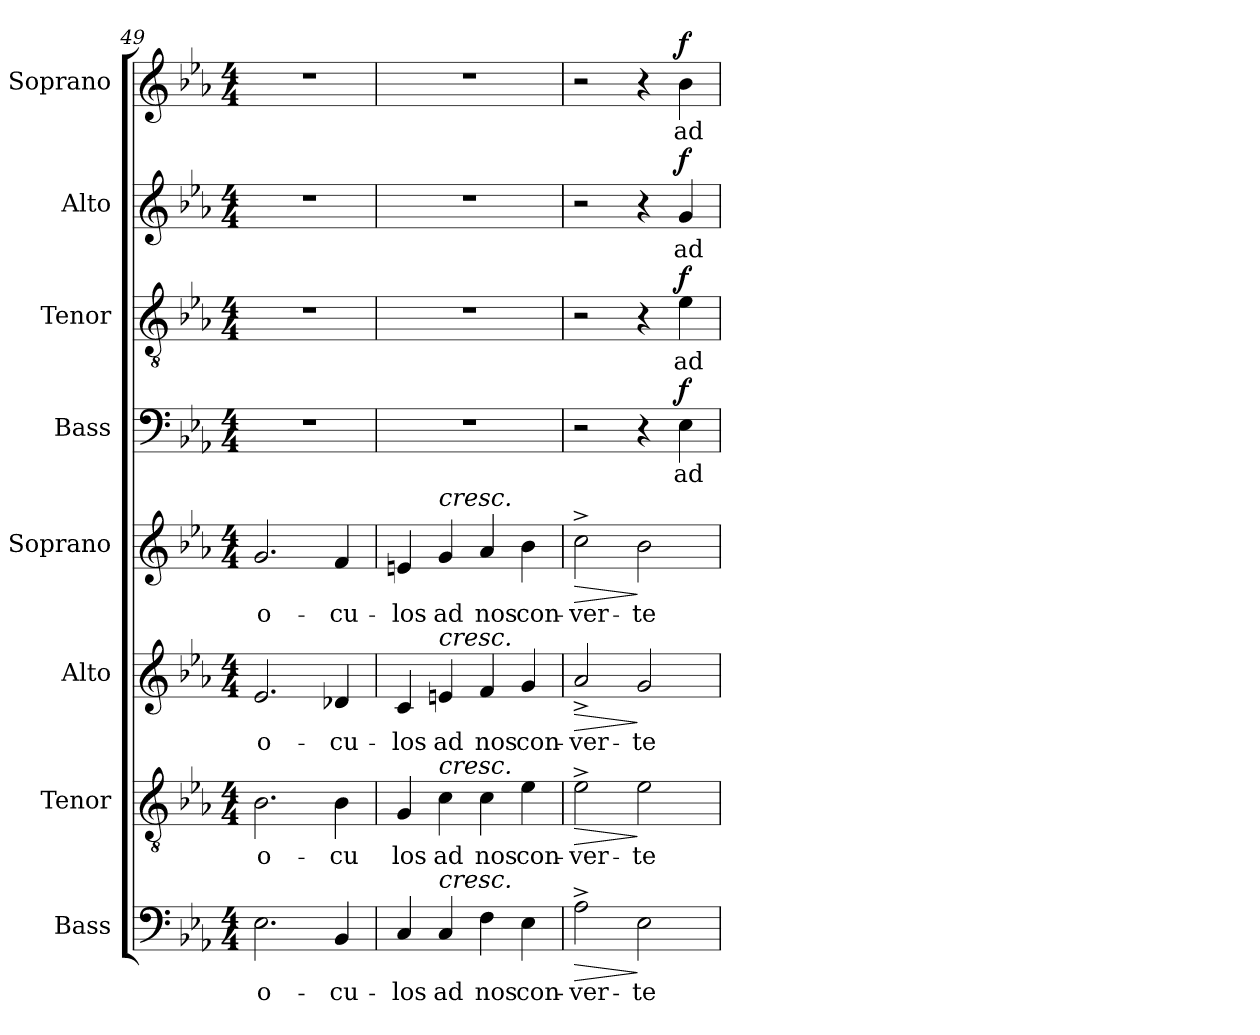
**kern	**text	**dynam	**kern	**text	**dynam	**kern	**text	**dynam	**kern	**text	**dynam	**kern	**text	**dynam	**kern	**text	**dynam	**kern	**text	**dynam	**kern	**text	**dynam
*part8	*part8	*part8	*part7	*part7	*part7	*part6	*part6	*part6	*part5	*part5	*part5	*part4	*part4	*part4	*part3	*part3	*part3	*part2	*part2	*part2	*part1	*part1	*part1
*staff8	*staff8	*staff8	*staff7	*staff7	*staff7	*staff6	*staff6	*staff6	*staff5	*staff5	*staff5	*staff4	*staff4	*staff4	*staff3	*staff3	*staff3	*staff2	*staff2	*staff2	*staff1	*staff1	*staff1
*I"Bass	*	*	*I"Tenor	*	*	*I"Alto	*	*	*I"Soprano	*	*	*I"Bass	*	*	*I"Tenor	*	*	*I"Alto	*	*	*I"Soprano	*	*
*I'B.	*	*	*I'T.	*	*	*I'A.	*	*	*I'S.	*	*	*I'B.	*	*	*I'T.	*	*	*I'A.	*	*	*I'S.	*	*
*clefF4	*	*	*clefGv2	*	*	*clefG2	*	*	*clefG2	*	*	*clefF4	*	*	*clefGv2	*	*	*clefG2	*	*	*clefG2	*	*
*	*	*	*ITrd7c12	*	*	*	*	*	*	*	*	*	*	*	*ITrd7c12	*	*	*	*	*	*	*	*
*k[b-e-a-]	*	*	*k[b-e-a-]	*	*	*k[b-e-a-]	*	*	*k[b-e-a-]	*	*	*k[b-e-a-]	*	*	*k[b-e-a-]	*	*	*k[b-e-a-]	*	*	*k[b-e-a-]	*	*
*E-:	*	*	*E-:	*	*	*E-:	*	*	*E-:	*	*	*E-:	*	*	*E-:	*	*	*E-:	*	*	*E-:	*	*
*M4/4	*	*	*M4/4	*	*	*M4/4	*	*	*M4/4	*	*	*M4/4	*	*	*M4/4	*	*	*M4/4	*	*	*M4/4	*	*
=49	=49	=49	=49	=49	=49	=49	=49	=49	=49	=49	=49	=49	=49	=49	=49	=49	=49	=49	=49	=49	=49	=49	=49
!	!LO:LY:b:color=#000000	!	!	!	!	!	!	!	!	!	!	!	!	!	!	!	!	!	!	!	!	!	!
!	!	!	!	!LO:LY:b:color=#000000	!	!	!	!	!	!	!	!	!	!	!	!	!	!	!	!	!	!	!
!	!	!	!	!	!	!	!LO:LY:b:color=#000000	!	!	!	!	!	!	!	!	!	!	!	!	!	!	!	!
!	!	!	!	!	!	!	!	!	!	!LO:LY:b:color=#000000	!	!	!	!	!	!	!	!	!	!	!	!	!
2.E-i\	o-	.	2.BB-i\	o-	.	2.e-i/	o-	.	2.gi/	o-	.	1r	.	.	1r	.	.	1r	.	.	1r	.	.
!	!LO:LY:b:color=#000000	!	!	!	!	!	!	!	!	!	!	!	!	!	!	!	!	!	!	!	!	!	!
!	!	!	!	!LO:LY:b:color=#000000	!	!	!	!	!	!	!	!	!	!	!	!	!	!	!	!	!	!	!
!	!	!	!	!	!	!	!LO:LY:b:color=#000000	!	!	!	!	!	!	!	!	!	!	!	!	!	!	!	!
!	!	!	!	!	!	!	!	!	!	!LO:LY:b:color=#000000	!	!	!	!	!	!	!	!	!	!	!	!	!
4BB-i/	-cu-	.	4BB-i\	-cu	.	4d-Xi/	-cu-	.	4fi/	-cu-	.	.	.	.	.	.	.	.	.	.	.	.	.
=50	=50	=50	=50	=50	=50	=50	=50	=50	=50	=50	=50	=50	=50	=50	=50	=50	=50	=50	=50	=50	=50	=50	=50
!	!LO:LY:b:color=#000000	!	!	!	!	!	!	!	!	!	!	!	!	!	!	!	!	!	!	!	!	!	!
!	!	!	!	!LO:LY:b:color=#000000	!	!	!	!	!	!	!	!	!	!	!	!	!	!	!	!	!	!	!
!	!	!	!	!	!	!	!LO:LY:b:color=#000000	!	!	!	!	!	!	!	!	!	!	!	!	!	!	!	!
!	!	!	!	!	!	!	!	!	!	!LO:LY:b:color=#000000	!	!	!	!	!	!	!	!	!	!	!	!	!
4Ci/	-los	.	4GGi/	los	.	4ci/	-los	.	4eni/	-los	.	1r	.	.	1r	.	.	1r	.	.	1r	.	.
!	!LO:LY:b:color=#000000	!	!	!	!	!	!	!	!	!	!	!	!	!	!	!	!	!	!	!	!	!	!
!	!	!	!	!LO:LY:b:color=#000000	!	!	!	!	!	!	!	!	!	!	!	!	!	!	!	!	!	!	!
!	!	!	!	!	!	!	!LO:LY:b:color=#000000	!	!	!	!	!	!	!	!	!	!	!	!	!	!	!	!
!	!	!	!	!	!	!	!	!	!LO:TX:a:i:t=cresc.	!	!	!	!	!	!	!	!	!	!	!	!	!	!
!	!	!	!	!	!	!LO:TX:a:i:t=cresc.	!	!	!	!	!	!	!	!	!	!	!	!	!	!	!	!	!
!	!	!	!LO:TX:a:i:t=cresc.	!	!	!	!	!	!	!	!	!	!	!	!	!	!	!	!	!	!	!	!
!LO:TX:a:i:t=cresc.	!	!	!	!	!	!	!	!	!	!	!	!	!	!	!	!	!	!	!	!	!	!	!
!	!	!	!	!	!	!	!	!	!	!LO:LY:b:color=#000000	!	!	!	!	!	!	!	!	!	!	!	!	!
4Ci/	ad	.	4Ci\	ad	.	4eni/	ad	.	4gi/	ad	.	.	.	.	.	.	.	.	.	.	.	.	.
!	!LO:LY:b:color=#000000	!	!	!	!	!	!	!	!	!	!	!	!	!	!	!	!	!	!	!	!	!	!
!	!	!	!	!LO:LY:b:color=#000000	!	!	!	!	!	!	!	!	!	!	!	!	!	!	!	!	!	!	!
!	!	!	!	!	!	!	!LO:LY:b:color=#000000	!	!	!	!	!	!	!	!	!	!	!	!	!	!	!	!
!	!	!	!	!	!	!	!	!	!	!LO:LY:b:color=#000000	!	!	!	!	!	!	!	!	!	!	!	!	!
4Fi\	nos	.	4Ci\	nos	.	4fi/	nos	.	4a-i/	nos	.	.	.	.	.	.	.	.	.	.	.	.	.
!	!LO:LY:b:color=#000000	!	!	!	!	!	!	!	!	!	!	!	!	!	!	!	!	!	!	!	!	!	!
!	!	!	!	!LO:LY:b:color=#000000	!	!	!	!	!	!	!	!	!	!	!	!	!	!	!	!	!	!	!
!	!	!	!	!	!	!	!LO:LY:b:color=#000000	!	!	!	!	!	!	!	!	!	!	!	!	!	!	!	!
!	!	!	!	!	!	!	!	!	!	!LO:LY:b:color=#000000	!	!	!	!	!	!	!	!	!	!	!	!	!
4E-i\	con-	.	4E-i\	con-	.	4gi/	con-	.	4b-i\	con-	.	.	.	.	.	.	.	.	.	.	.	.	.
=51	=51	=51	=51	=51	=51	=51	=51	=51	=51	=51	=51	=51	=51	=51	=51	=51	=51	=51	=51	=51	=51	=51	=51
!	!LO:LY:b:color=#000000	!LO:HP:b	!	!	!	!	!	!	!	!	!	!	!	!	!	!	!	!	!	!	!	!	!
!	!	!	!	!LO:LY:b:color=#000000	!LO:HP:b	!	!	!	!	!	!	!	!	!	!	!	!	!	!	!	!	!	!
!	!	!	!	!	!	!	!LO:LY:b:color=#000000	!LO:HP:b	!	!	!	!	!	!	!	!	!	!	!	!	!	!	!
!	!	!	!	!	!	!	!	!	!	!LO:LY:b:color=#000000	!LO:HP:b	!	!	!	!	!	!	!	!	!	!	!	!
2A-^i\	-ver-	>	2E-^i\	-ver-	>	2a-^i/	-ver-	>	2cc^i\	-ver-	>	2r	.	.	2r	.	.	2r	.	.	2r	.	.
!	!LO:LY:b:color=#000000	!	!	!	!	!	!	!	!	!	!	!	!	!	!	!	!	!	!	!	!	!	!
!	!	!	!	!LO:LY:b:color=#000000	!	!	!	!	!	!	!	!	!	!	!	!	!	!	!	!	!	!	!
!	!	!	!	!	!	!	!LO:LY:b:color=#000000	!	!	!	!	!	!	!	!	!	!	!	!	!	!	!	!
!	!	!	!	!	!	!	!	!	!	!LO:LY:b:color=#000000	!	!	!	!	!	!	!	!	!	!	!	!	!
2E-i\	-te	]	2E-i\	-te	]	2gi/	-te	]	2b-i\	-te	]	4r	.	.	4r	.	.	4r	.	.	4r	.	.
!	!	!	!	!	!	!	!	!	!	!	!	!	!LO:LY:b:color=#000000	!	!	!	!	!	!	!	!	!	!
!	!	!	!	!	!	!	!	!	!	!	!	!	!	!	!	!LO:LY:b:color=#000000	!	!	!	!	!	!	!
!	!	!	!	!	!	!	!	!	!	!	!	!	!	!	!	!	!	!	!LO:LY:b:color=#000000	!	!	!	!
!	!	!	!	!	!	!	!	!	!	!	!	!	!	!	!	!	!	!	!	!	!	!LO:LY:b:color=#000000	!
.	.	.	.	.	.	.	.	.	.	.	.	4E-i\	ad	f	4E-i\	ad	f	4gi/	ad	f	4b-i\	ad	f
=	=	=	=	=	=	=	=	=	=	=	=	=	=	=	=	=	=	=	=	=	=	=	=
*-	*-	*-	*-	*-	*-	*-	*-	*-	*-	*-	*-	*-	*-	*-	*-	*-	*-	*-	*-	*-	*-	*-	*-
